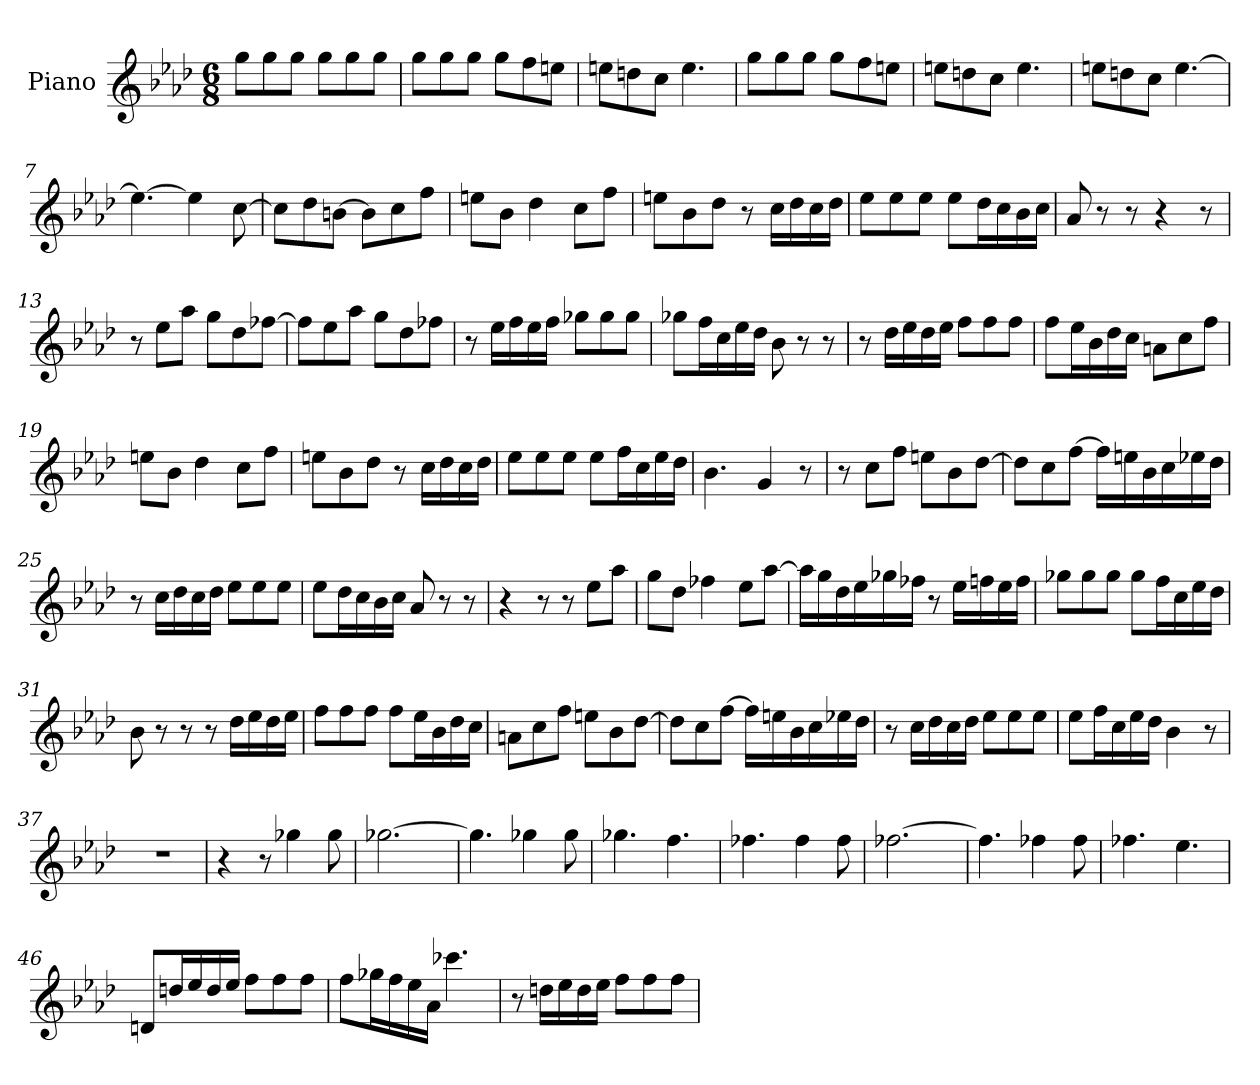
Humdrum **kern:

**kern
*part1
*staff1
*I"Piano
*I'Pno
*clefG2
*k[b-e-a-d-]
*f:
*M6/8
*MM104
=1
8gg\L
8gg\
8gg\J
8gg\L
8gg\
8gg\J
=2
8gg\L
8gg\
8gg\J
8gg\L
8ff\
8een\J
=3
8een\L
8ddn\
8cc\J
4.ee
=4
8gg\L
8gg\
8gg\J
8gg\L
8ff\
8een\J
=5
8een\L
8ddn\
8cc\J
4.ee
=6
8een\L
8ddn\
8cc\J
[4.ee
=7
4.ee_
4ee]
[8cc
=8
8cc\L]
8dd-\
[8bn\J
8b\L]
8cc\
8ff\J
=9
8een\L
8b-\J
4dd-
8cc\L
8ff\J
=10
8een\L
8b-\
8dd-\J
8r
16cc\LL
16dd-\
16cc\
16dd-\JJ
=11
8ee-\L
8ee-\
8ee-\J
8ee-\L
16dd-\L
16cc\
16b-\
16cc\JJ
=12
8a-
8r
8r
4r
8r
=13
8r
8ee-\L
8aa-\J
8gg\L
8dd-\
[8ff-X\J
=14
8ff-\L]
8ee-\
8aa-\J
8gg\L
8dd-\
8ff-X\J
=15
8r
16ee-\LL
16ff\
16ee-\
16ff\JJ
8gg-X\L
8gg-\
8gg-\J
=16
8gg-X\L
16ff\L
16cc\
16ee-\
16dd-\JJ
8b-
8r
8r
=17
8r
16dd-\LL
16ee-\
16dd-\
16ee-\JJ
8ff\L
8ff\
8ff\J
=18
8ff\L
16ee-\L
16b-\
16dd-\
16cc\JJ
8an\L
8cc\
8ff\J
=19
8een\L
8b-\J
4dd-
8cc\L
8ff\J
=20
8een\L
8b-\
8dd-\J
8r
16cc\LL
16dd-\
16cc\
16dd-\JJ
=21
8ee-\L
8ee-\
8ee-\J
8ee-\L
16ff\L
16cc\
16ee-\
16dd-\JJ
=22
4.b-
4g
8r
=23
8r
8cc\L
8ff\J
8een\L
8b-\
[8dd-\J
=24
8dd-\L]
8cc\
[8ff\J
16ff\LL]
16een\
16b-\
16cc\
16ee-X\
16dd-\JJ
=25
8r
16cc\LL
16dd-\
16cc\
16dd-\JJ
8ee-\L
8ee-\
8ee-\J
=26
8ee-\L
16dd-\L
16cc\
16b-\
16cc\JJ
8a-
8r
8r
=27
4r
8r
8r
8ee-\L
8aa-\J
=28
8gg\L
8dd-\J
4ff-X
8ee-\L
[8aa-\J
=29
16aa-\LL]
16gg\
16dd-\
16ee-\
16gg-X\
16ff-X\JJ
8r
16ee-\LL
16ffn\
16ee-\
16ff\JJ
=30
8gg-X\L
8gg-\
8gg-\J
8gg-\L
16ff\L
16cc\
16ee-\
16dd-\JJ
=31
8b-
8r
8r
8r
16dd-\LL
16ee-\
16dd-\
16ee-\JJ
=32
8ff\L
8ff\
8ff\J
8ff\L
16ee-\L
16b-\
16dd-\
16cc\JJ
=33
8an\L
8cc\
8ff\J
8een\L
8b-\
[8dd-\J
=34
8dd-\L]
8cc\
[8ff\J
16ff\LL]
16een\
16b-\
16cc\
16ee-X\
16dd-\JJ
=35
8r
16cc\LL
16dd-\
16cc\
16dd-\JJ
8ee-\L
8ee-\
8ee-\J
=36
8ee-\L
16ff\L
16cc\
16ee-\
16dd-\JJ
4b-
8r
=37
2.r
=38
4r
8r
4gg-X
8gg-
=39
[2.gg-X
=40
4.gg-]
4gg-X
8gg-
=41
4.gg-X
4.ff
=42
4.ff-X
4ff-
8ff-
=43
[2.ff-X
=44
4.ff-]
4ff-X
8ff-
=45
4.ff-X
4.ee-
=46
8dn/L
16ddn/L
16ee-/
16dd/
16ee-/JJ
8ff\L
8ff\
8ff\J
=47
8ff\L
16gg-X\L
16ff\
16ee-\
16a-\JJ
4.ccc-X
=48
8r
16ddn\LL
16ee-\
16dd\
16ee-\JJ
8ff\L
8ff\
8ff\J
=
*-
